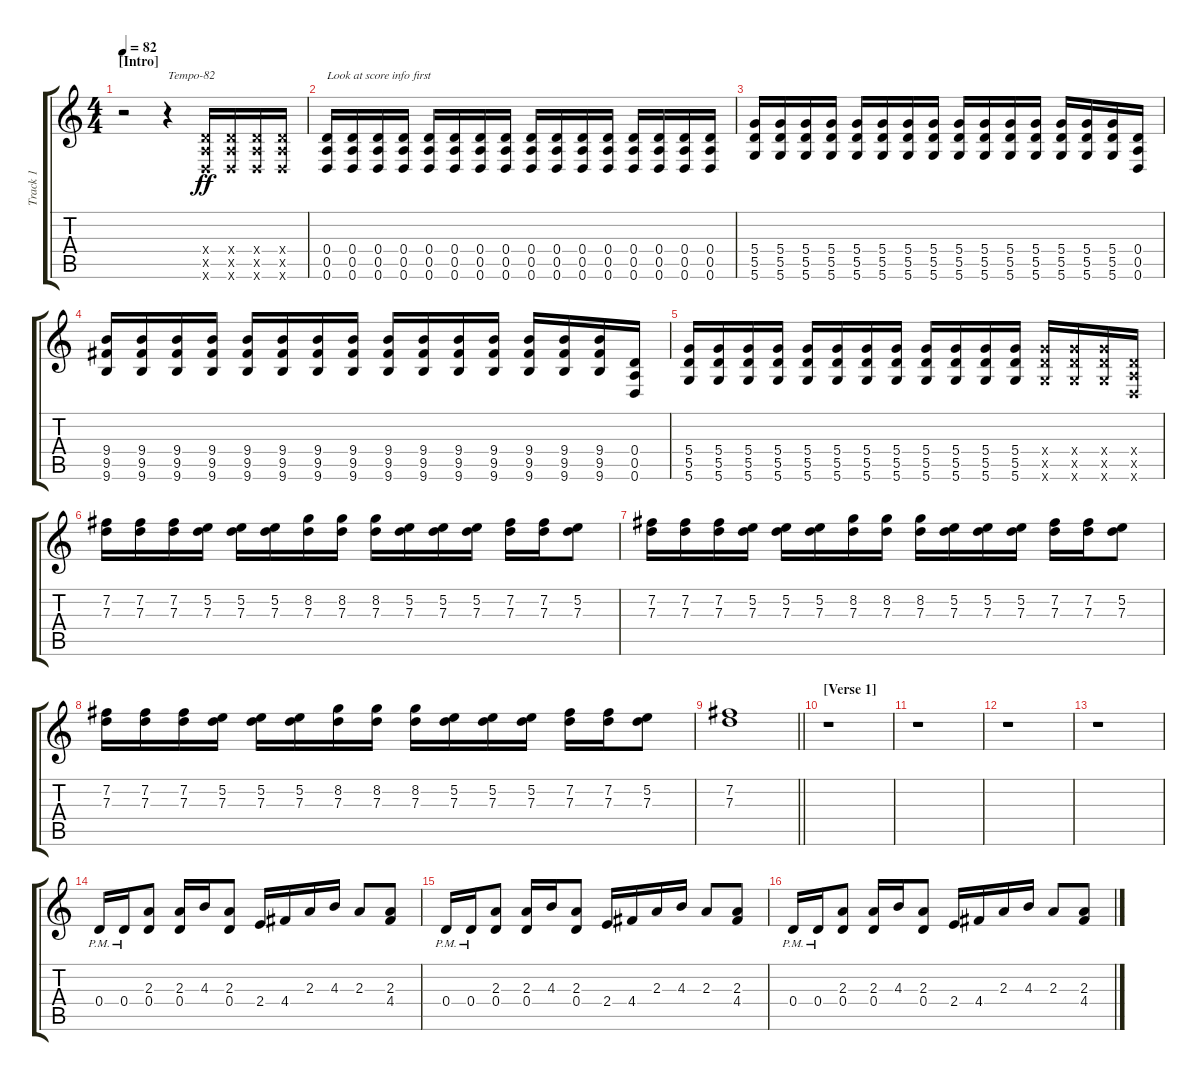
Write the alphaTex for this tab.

\track ("Track 1" "Track 1") {instrument distortionguitar}
\staff {score tabs}
\tuning (E4 B3 G3 D3 A2 D2) {hide}
\ts (4 4)
\section ("" "[Intro]")
\tempo 82
\clef g2
\ks c
r.2{dy ff instrument distortionguitar} r.4{txt "Tempo-82"} (0.4{x} 0.5{x} 0.6{x}).16 (0.4{x} 0.5{x} 0.6{x}).16 (0.4{x} 0.5{x} 0.6{x}).16 (0.4{x} 0.5{x} 0.6{x}).16 |
(0.4 0.5 0.6).16{txt "Look at score info first"} (0.4 0.5 0.6).16 (0.4 0.5 0.6).16 (0.4 0.5 0.6).16 (0.4 0.5 0.6).16 (0.4 0.5 0.6).16 (0.4 0.5 0.6).16 (0.4 0.5 0.6).16 (0.4 0.5 0.6).16 (0.4 0.5 0.6).16 (0.4 0.5 0.6).16 (0.4 0.5 0.6).16 (0.4 0.5 0.6).16 (0.4 0.5 0.6).16 (0.4 0.5 0.6).16 (0.4 0.5 0.6).16 |
(5.4 5.5 5.6).16 (5.4 5.5 5.6).16 (5.4 5.5 5.6).16 (5.4 5.5 5.6).16 (5.4 5.5 5.6).16 (5.4 5.5 5.6).16 (5.4 5.5 5.6).16 (5.4 5.5 5.6).16 (5.4 5.5 5.6).16 (5.4 5.5 5.6).16 (5.4 5.5 5.6).16 (5.4 5.5 5.6).16 (5.4 5.5 5.6).16 (5.4 5.5 5.6).16 (5.4 5.5 5.6).16 (0.4 0.5 0.6).16 |
(9.4 9.5 9.6).16 (9.4 9.5 9.6).16 (9.4 9.5 9.6).16 (9.4 9.5 9.6).16 (9.4 9.5 9.6).16 (9.4 9.5 9.6).16 (9.4 9.5 9.6).16 (9.4 9.5 9.6).16 (9.4 9.5 9.6).16 (9.4 9.5 9.6).16 (9.4 9.5 9.6).16 (9.4 9.5 9.6).16 (9.4 9.5 9.6).16 (9.4 9.5 9.6).16 (9.4 9.5 9.6).16 (0.4 0.5 0.6).16 |
(5.4 5.5 5.6).16 (5.4 5.5 5.6).16 (5.4 5.5 5.6).16 (5.4 5.5 5.6).16 (5.4 5.5 5.6).16 (5.4 5.5 5.6).16 (5.4 5.5 5.6).16 (5.4 5.5 5.6).16 (5.4 5.5 5.6).16 (5.4 5.5 5.6).16 (5.4 5.5 5.6).16 (5.4 5.5 5.6).16 (5.4{x} 5.5{x} 5.6{x}).16 (5.4{x} 5.5{x} 5.6{x}).16 (5.4{x} 5.5{x} 5.6{x}).16 (0.4{x} 0.5{x} 0.6{x}).16 |
(7.2 7.3).16 (7.2 7.3).16 (7.2 7.3).16 (5.2 7.3).16 (5.2 7.3).16 (5.2 7.3).16 (8.2 7.3).16 (8.2 7.3).16 (8.2 7.3).16 (5.2 7.3).16 (5.2 7.3).16 (5.2 7.3).16 (7.2 7.3).16 (7.2 7.3).16 (5.2 7.3).8 |
(7.2 7.3).16 (7.2 7.3).16 (7.2 7.3).16 (5.2 7.3).16 (5.2 7.3).16 (5.2 7.3).16 (8.2 7.3).16 (8.2 7.3).16 (8.2 7.3).16 (5.2 7.3).16 (5.2 7.3).16 (5.2 7.3).16 (7.2 7.3).16 (7.2 7.3).16 (5.2 7.3).8 |
(7.2 7.3).16 (7.2 7.3).16 (7.2 7.3).16 (5.2 7.3).16 (5.2 7.3).16 (5.2 7.3).16 (8.2 7.3).16 (8.2 7.3).16 (8.2 7.3).16 (5.2 7.3).16 (5.2 7.3).16 (5.2 7.3).16 (7.2 7.3).16 (7.2 7.3).16 (5.2 7.3).8 |
\barLineRight lightlight
(7.2 7.3).1 |
\section ("" "[Verse 1]")
r.1 |
r.1 |
r.1 |
r.1 |
0.4{pm}.16 0.4{pm}.16 (2.3 0.4).8 (2.3 0.4).16 4.3.16 (2.3 0.4).8 2.4.16 4.4.16 2.3.16 4.3.16 2.3.8 (2.3 4.4).8 |
0.4{pm}.16 0.4{pm}.16 (2.3 0.4).8 (2.3 0.4).16 4.3.16 (2.3 0.4).8 2.4.16 4.4.16 2.3.16 4.3.16 2.3.8 (2.3 4.4).8 |
0.4{pm}.16 0.4{pm}.16 (2.3 0.4).8 (2.3 0.4).16 4.3.16 (2.3 0.4).8 2.4.16 4.4.16 2.3.16 4.3.16 2.3.8 (2.3 4.4).8
